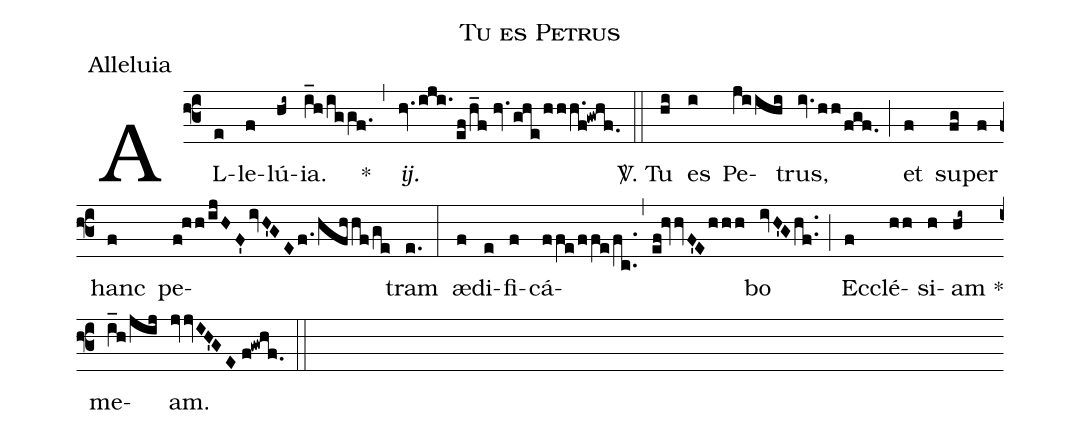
name:Tu es Petrus;
office-part:Alleluia;
%%
(f3) AL(e)le(f)lú(hi~)ia.(i_h/iggf.) *(,) <i>ij.</i>(hv.iji./ef/h_f//hv.ghe/hhh.f!gwhf.) (::)

<sp>V/</sp>. Tu(hi) es(i) Pe(jiihi)trus,(iv.hh/fgf.) (;) et(f) su(fg)per(f) hanc(f) pe(f!hh/ijHF'ivH'GEf./hfhhf/ge)tram(e.) (:)

æ(f)di(e)fi(f)cá(ffe/ffe/fc..,ef!hvvF'Ehhh)bo(ivH'Ghf..) (;) Ec(f)clé(hh)si(h)am *(hi~) me(i_h/jij)am.(jvvIH'GE//f!gwhf.) (::)
